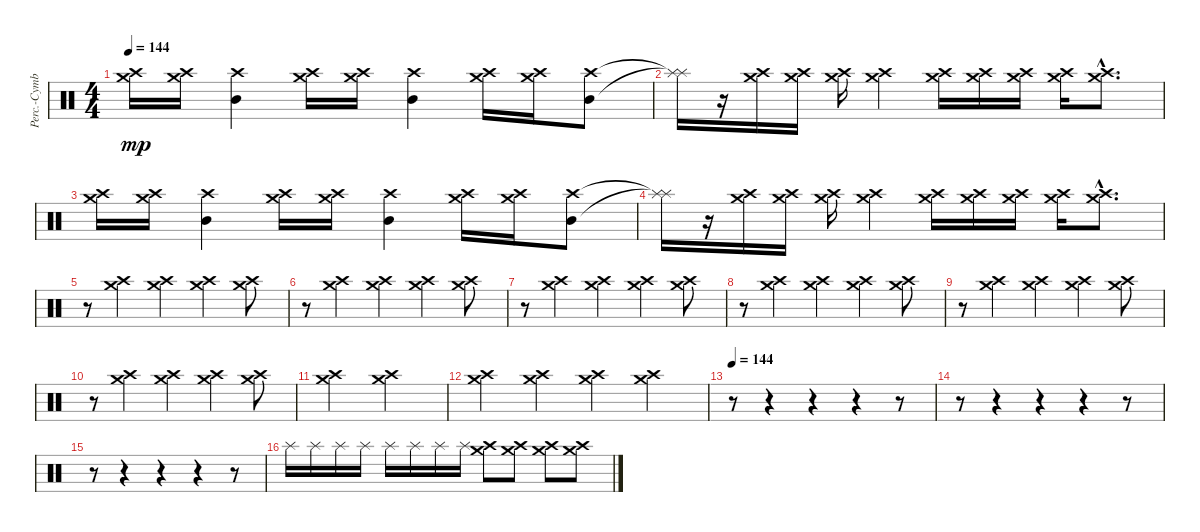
\track ("Perc.-Cymbals" "Perc.-Cymb") {instrument percussion}
\staff {score}
\articulation defaults
\ts (4 4)
\tempo 144
\clef neutral
\ks c
("Crash high (hit)" "Crash medium (hit)").16{dy mp} ("Crash high (hit)" "Crash medium (hit)").16 ("Crash high (hit)" "Mid Tom (hit)").4 ("Crash high (hit)" "Crash medium (hit)").16 ("Crash high (hit)" "Crash medium (hit)").16 ("Crash high (hit)" "Mid Tom (hit)").4 ("Crash high (hit)" "Crash medium (hit)").16 ("Crash high (hit)" "Crash medium (hit)").16 ("Crash high (hit)" "Mid Tom (hit)").8 |
("Splash (hit)"{t} "Splash (hit)"{t}).16 r.16 ("Crash high (hit)" "Crash medium (hit)").16 ("Crash high (hit)" "Crash medium (hit)").16 ("Crash high (hit)" "Crash medium (hit)").16 ("Crash high (hit)" "Crash medium (hit)").4 ("Crash high (hit)" "Crash medium (hit)").16 ("Crash high (hit)" "Crash medium (hit)").16 ("Crash high (hit)" "Crash medium (hit)").16 ("Crash high (hit)" "Crash medium (hit)").16 ("Crash high (hit)"{hac} "Crash medium (hit)"{hac}).8{d} |
("Crash high (hit)" "Crash medium (hit)").16 ("Crash high (hit)" "Crash medium (hit)").16 ("Crash high (hit)" "Mid Tom (hit)").4 ("Crash high (hit)" "Crash medium (hit)").16 ("Crash high (hit)" "Crash medium (hit)").16 ("Crash high (hit)" "Mid Tom (hit)").4 ("Crash high (hit)" "Crash medium (hit)").16 ("Crash high (hit)" "Crash medium (hit)").16 ("Crash high (hit)" "Mid Tom (hit)").8 |
("Splash (hit)"{t} "Splash (hit)"{t}).16 r.16 ("Crash high (hit)" "Crash medium (hit)").16 ("Crash high (hit)" "Crash medium (hit)").16 ("Crash high (hit)" "Crash medium (hit)").16 ("Crash high (hit)" "Crash medium (hit)").4 ("Crash high (hit)" "Crash medium (hit)").16 ("Crash high (hit)" "Crash medium (hit)").16 ("Crash high (hit)" "Crash medium (hit)").16 ("Crash high (hit)" "Crash medium (hit)").16 ("Crash high (hit)"{hac} "Crash medium (hit)"{hac}).8{d} |
r.8 ("Crash high (hit)" "Crash medium (hit)").4 ("Crash high (hit)" "Crash medium (hit)").4 ("Crash high (hit)" "Crash medium (hit)").4 ("Crash high (hit)" "Crash medium (hit)").8 |
r.8 ("Crash high (hit)" "Crash medium (hit)").4 ("Crash high (hit)" "Crash medium (hit)").4 ("Crash high (hit)" "Crash medium (hit)").4 ("Crash high (hit)" "Crash medium (hit)").8 |
r.8 ("Crash high (hit)" "Crash medium (hit)").4 ("Crash high (hit)" "Crash medium (hit)").4 ("Crash high (hit)" "Crash medium (hit)").4 ("Crash high (hit)" "Crash medium (hit)").8 |
r.8 ("Crash high (hit)" "Crash medium (hit)").4 ("Crash high (hit)" "Crash medium (hit)").4 ("Crash high (hit)" "Crash medium (hit)").4 ("Crash high (hit)" "Crash medium (hit)").8 |
r.8 ("Crash high (hit)" "Crash medium (hit)").4 ("Crash high (hit)" "Crash medium (hit)").4 ("Crash high (hit)" "Crash medium (hit)").4 ("Crash high (hit)" "Crash medium (hit)").8 |
r.8 ("Crash high (hit)" "Crash medium (hit)").4 ("Crash high (hit)" "Crash medium (hit)").4 ("Crash high (hit)" "Crash medium (hit)").4 ("Crash high (hit)" "Crash medium (hit)").8 |
("Crash high (hit)" "Crash medium (hit)").2 ("Crash high (hit)" "Crash medium (hit)").2 |
("Crash high (hit)" "Crash medium (hit)").4 ("Crash high (hit)" "Crash medium (hit)").4 ("Crash high (hit)" "Crash medium (hit)").4 ("Crash high (hit)" "Crash medium (hit)").4 |
\tempo 144
r.8 r.4 r.4 r.4 r.8 |
r.8 r.4 r.4 r.4 r.8 |
r.8 r.4 r.4 r.4 r.8 |
"Splash (hit)".16 "Splash (hit)".16 "Splash (hit)".16 "Splash (hit)".16 "Splash (hit)".16 "Splash (hit)".16 "Splash (hit)".16 "Splash (hit)".16 ("Crash high (hit)" "Crash medium (hit)").8 ("Crash high (hit)" "Crash medium (hit)").8 ("Crash high (hit)" "Crash medium (hit)").8 ("Crash high (hit)" "Crash medium (hit)").8
